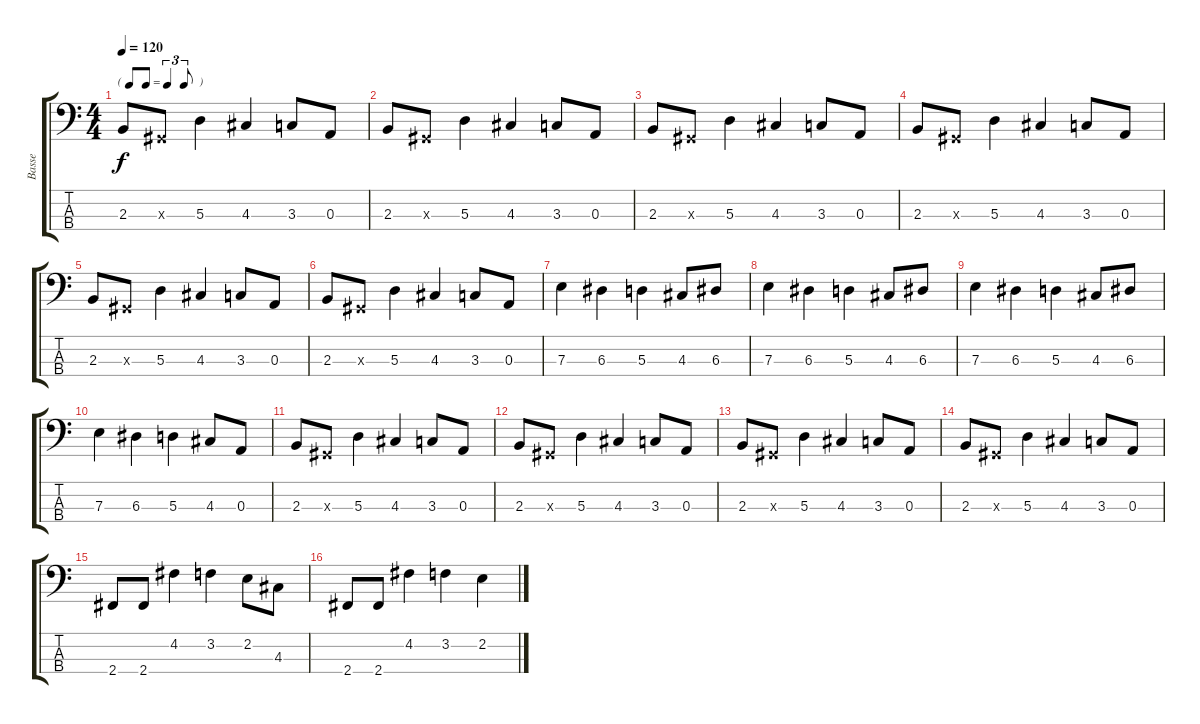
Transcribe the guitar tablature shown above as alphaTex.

\track ("Basse" "Basse") {instrument electricbassfinger}
\staff {score tabs}
\tuning (G2 D2 A1 E1) {hide}
\ts (4 4)
\tf triplet8th
\tempo 120
\clef f4
\ks c
2.3.8{dy f} -1.3{x}.8 5.3.4 4.3.4 3.3.8 0.3.8 |
2.3.8 -1.3{x}.8 5.3.4 4.3.4 3.3.8 0.3.8 |
2.3.8 -1.3{x}.8 5.3.4 4.3.4 3.3.8 0.3.8 |
2.3.8 -1.3{x}.8 5.3.4 4.3.4 3.3.8 0.3.8 |
2.3.8 -1.3{x}.8 5.3.4 4.3.4 3.3.8 0.3.8 |
2.3.8 -1.3{x}.8 5.3.4 4.3.4 3.3.8 0.3.8 |
7.3.4 6.3.4 5.3.4 4.3.8 6.3.8 |
7.3.4 6.3.4 5.3.4 4.3.8 6.3.8 |
7.3.4 6.3.4 5.3.4 4.3.8 6.3.8 |
7.3.4 6.3.4 5.3.4 4.3.8 0.3.8 |
2.3.8 -1.3{x}.8 5.3.4 4.3.4 3.3.8 0.3.8 |
2.3.8 -1.3{x}.8 5.3.4 4.3.4 3.3.8 0.3.8 |
2.3.8 -1.3{x}.8 5.3.4 4.3.4 3.3.8 0.3.8 |
2.3.8 -1.3{x}.8 5.3.4 4.3.4 3.3.8 0.3.8 |
2.4.8 2.4.8 4.2.4 3.2.4 2.2.8 4.3.8 |
2.4.8 2.4.8 4.2.4 3.2.4 2.2.4
